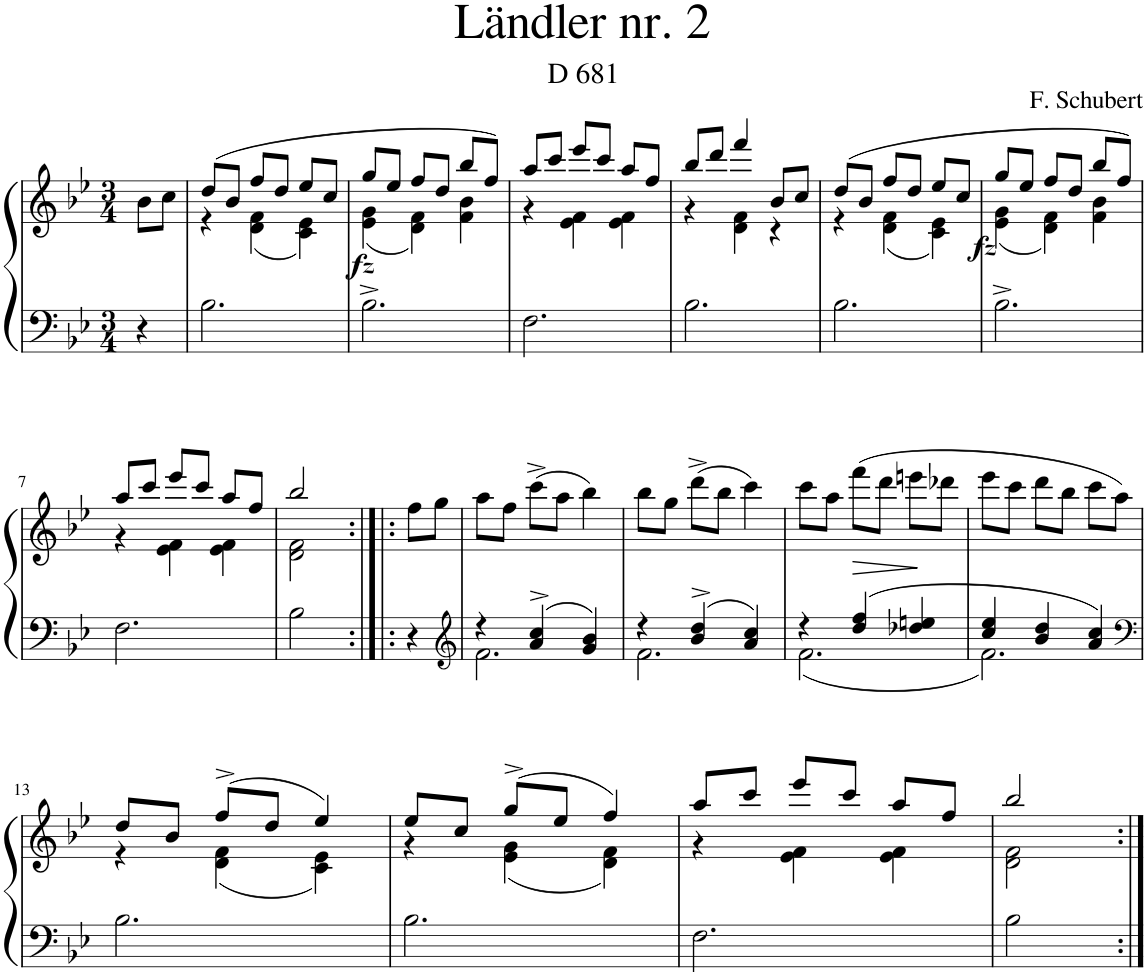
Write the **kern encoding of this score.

**kern	**kern	**dynam
*part1	*part1	*part1
*staff2	*staff1	*staff1/2
*I"Piano	*	*
*I'Pno.	*	*
*clefF4	*clefG2	*
*k[b-e-]	*k[b-e-]	*
*M3/4	*M3/4	*
=	=	=
4r	8b-\L	.
.	8cc\J	.
=1	=1	=1
*	*^	*
2.B-\	(8dd/L	4r	.
.	8b-/J	.	.
.	8ff/L	(4d\ 4f\	.
.	8dd/J	.	.
.	8ee-/L	4c\ 4e-\)	.
.	8cc/J	.	.
=2	=2	=2	=2
!	!	!	!LO:DY:b
2.B-^\	8gg/L	(4e-\ 4g\	fz
.	8ee-/J	.	.
.	8ff/L	4d\ 4f\)	.
.	8dd/J	.	.
.	8bb-/L	4f\ 4b-\	.
.	8ff/J)	.	.
=3	=3	=3	=3
2.F\	8aa/L	4r	.
.	8ccc/J	.	.
.	8eee-/L	4e-\ 4f\	.
.	8ccc/J	.	.
.	8aa/L	4e-\ 4f\	.
.	8ff/J	.	.
=4	=4	=4	=4
2.B-\	8bb-/L	4r	.
.	8ddd/J	.	.
.	4fff/	4d\ 4f\	.
.	8b-/L	4r	.
.	8cc/J	.	.
=5	=5	=5	=5
2.B-\	(8dd/L	4r	.
.	8b-/J	.	.
.	8ff/L	(4d\ 4f\	.
.	8dd/J	.	.
.	8ee-/L	4c\ 4e-\)	.
.	8cc/J	.	.
=6	=6	=6	=6
!	!	!	!LO:DY:b
2.B-^\	8gg/L	(4e-\ 4g\	fz
.	8ee-/J	.	.
.	8ff/L	4d\ 4f\)	.
.	8dd/J	.	.
.	8bb-/L	4f\ 4b-\	.
.	8ff/J)	.	.
!!LO:LB:g=z	!!
=7	=7	=7	=7
2.F\	8aa/L	4r	.
.	8ccc/J	.	.
.	8eee-/L	4e-\ 4f\	.
.	8ccc/J	.	.
.	8aa/L	4e-\ 4f\	.
.	8ff/J	.	.
=8	=8	=8	=8
2B-\	2bb-/	2d\ 2f\	.
*	*v	*v	*
=8X1:|!|:	=8X1:|!|:	=8X1:|!|:
4r	8ff\L	.
.	8gg\J	.
=9	=9	=9
*clefG2	*	*
*^	*	*
4r	2.f\	8aa\L	.
.	.	8ff\J	.
4a/^ 4cc/^	.	(8ccc^\L	.
.	.	8aa\J	.
4g/ 4b-/	.	4bb-\)	.
=10	=10	=10	=10
4r	2.f\	8bb-\L	.
.	.	8gg\J	.
4b-/^ 4dd/^	.	(8ddd^\L	.
.	.	8bb-\J	.
4a/ 4cc/	.	4ccc\)	.
=11	=11	=11	=11
4r	2.f\	8ccc\L	.
.	.	8aa\J	.
!	!	!	!LO:HP:b
4dd/ 4ff/	.	(8fff\L	>
.	.	8ddd\J	.
4dd-X/ 4een/	.	8eeen\L	.
.	.	8ddd-X\J	.
*v	*v	*	*
.	.	]
=12	=12	=12
*^	*	*
4cc/ 4ee-/	2.f\	8eee-\L	.
.	.	8ccc\J	.
4b-/ 4dd/	.	8ddd\L	.
.	.	8bb-\J	.
4a/ 4cc/	.	8ccc\L	.
.	.	8aa\J)	.
*v	*v	*	*
!!LO:LB:g=z
=13	=13	=13
*clefF4	*	*
*	*^	*
2.B-\	8dd/L	4r	.
.	8b-/J	.	.
.	(8ff^/L	(4d\ 4f\	.
.	8dd/J	.	.
.	4ee-/)	4c\ 4e-\)	.
=14	=14	=14	=14
2.B-\	8ee-/L	4r	.
.	8cc/J	.	.
.	(8gg^/L	(4e-\ 4g\	.
.	8ee-/J	.	.
.	4ff/)	4d\ 4f\)	.
=15	=15	=15	=15
2.F\	8aa/L	4r	.
.	8ccc/J	.	.
.	8eee-/L	4e-\ 4f\	.
.	8ccc/J	.	.
.	8aa/L	4e-\ 4f\	.
.	8ff/J	.	.
=16	=16	=16	=16
2B-\	2bb-/	2d\ 2f\	.
*	*v	*v	*
=:|!	=:|!	=:|!
*-	*-	*-
